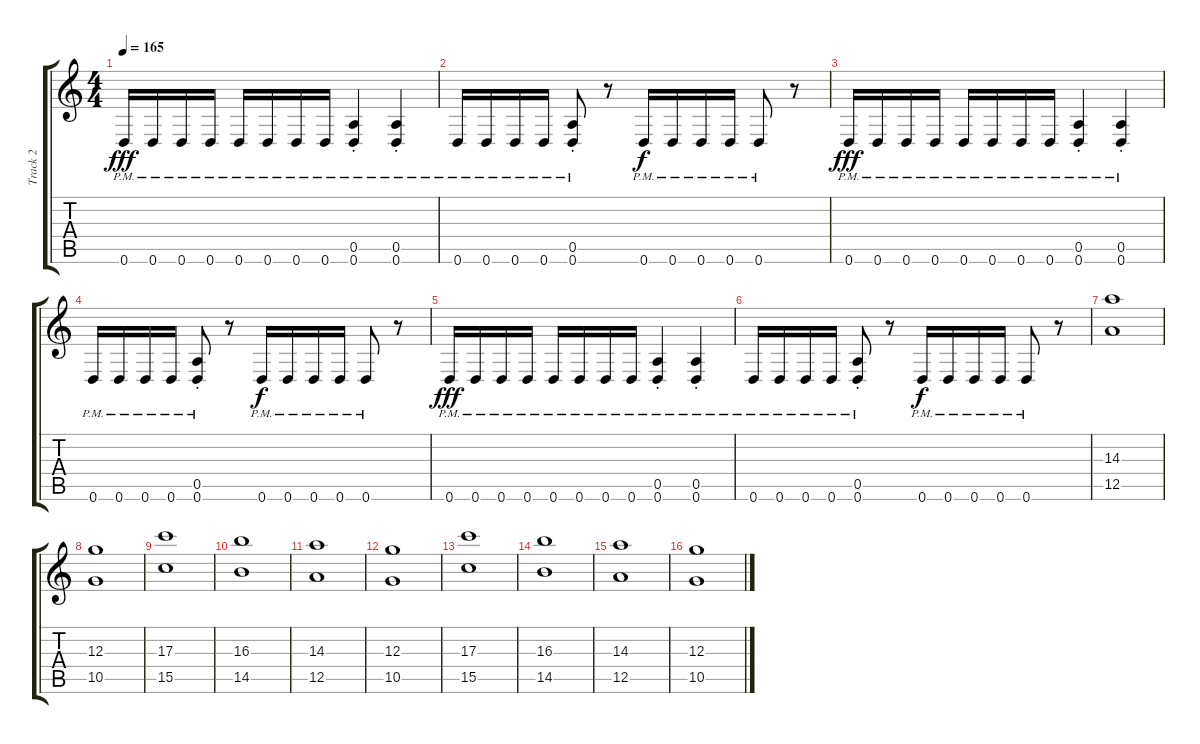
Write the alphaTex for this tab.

\track ("Track 2" "Track 2") {instrument distortionguitar}
\staff {score tabs}
\tuning (E4 B3 G3 D3 A2 D2) {hide}
\ts (4 4)
\tempo 165
\clef g2
\ks c
0.6{pm}.16{dy fff} 0.6{pm}.16 0.6{pm}.16 0.6{pm}.16 0.6{pm}.16 0.6{pm}.16 0.6{pm}.16 0.6{pm}.16 (0.5{pm st} 0.6{pm st}).4 (0.5{pm st} 0.6{pm st}).4 |
0.6{pm}.16 0.6{pm}.16 0.6{pm}.16 0.6{pm}.16 (0.5{pm} 0.6{pm st}).8 r.8 0.6{pm}.16{dy f} 0.6{pm}.16 0.6{pm}.16 0.6{pm}.16 0.6{pm}.8 r.8 |
0.6{pm}.16{dy fff} 0.6{pm}.16 0.6{pm}.16 0.6{pm}.16 0.6{pm}.16 0.6{pm}.16 0.6{pm}.16 0.6{pm}.16 (0.5{pm st} 0.6{pm st}).4 (0.5{pm st} 0.6{pm st}).4 |
0.6{pm}.16 0.6{pm}.16 0.6{pm}.16 0.6{pm}.16 (0.5{pm} 0.6{pm st}).8 r.8 0.6{pm}.16{dy f} 0.6{pm}.16 0.6{pm}.16 0.6{pm}.16 0.6{pm}.8 r.8 |
0.6{pm}.16{dy fff} 0.6{pm}.16 0.6{pm}.16 0.6{pm}.16 0.6{pm}.16 0.6{pm}.16 0.6{pm}.16 0.6{pm}.16 (0.5{pm st} 0.6{pm st}).4 (0.5{pm st} 0.6{pm st}).4 |
0.6{pm}.16 0.6{pm}.16 0.6{pm}.16 0.6{pm}.16 (0.5{pm} 0.6{pm st}).8 r.8 0.6{pm}.16{dy f} 0.6{pm}.16 0.6{pm}.16 0.6{pm}.16 0.6{pm}.8 r.8 |
(14.3 12.5).1 |
(12.3 10.5).1 |
(17.3 15.5).1 |
(16.3 14.5).1 |
(14.3 12.5).1 |
(12.3 10.5).1 |
(17.3 15.5).1 |
(16.3 14.5).1 |
(14.3 12.5).1 |
(12.3 10.5).1
